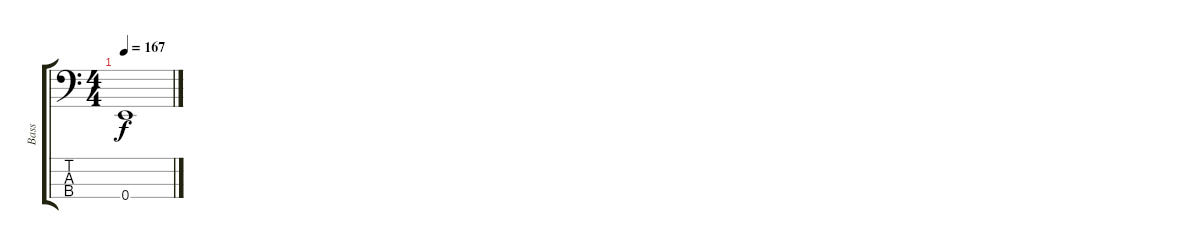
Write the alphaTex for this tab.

\track ("Bass" "Bass") {instrument electricbassfinger}
\staff {score tabs}
\tuning (G2 D2 A1 E1) {hide}
\ts (4 4)
\tempo 167
\clef f4
\ks c
0.4{t}.1{dy f}
